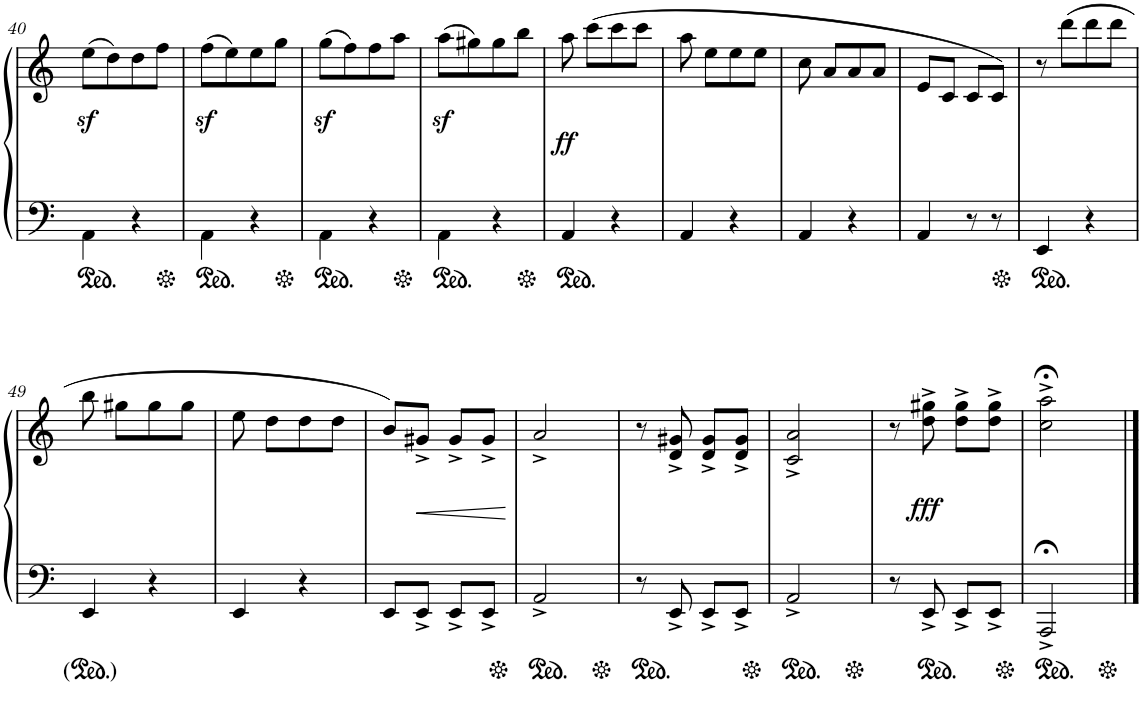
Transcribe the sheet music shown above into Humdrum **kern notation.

**kern	**kern	**dynam
*part1	*part1	*part1
*staff2	*staff1	*staff1/2
*I"Piano	*	*
*I'Pno.	*	*
!!LO:PB:g=z
*clefF4	*clefG2	*
*k[]	*k[]	*
*M2/4	*M2/4	*
=40	=40	=40
4AA\	8eez<\L	.
.	8dd\	.
4r	8dd\	.
.	8ff\J	.
=41	=41	=41
4AA\	8ffz<\L	.
.	8ee\	.
4r	8ee\	.
.	8gg\J	.
=42	=42	=42
4AA\	8ggz<\L	.
.	8ff\	.
4r	8ff\	.
.	8aa\J	.
=43	=43	=43
4AA\	8aaz<\L	.
.	8gg#X\	.
4r	8gg#\	.
.	8bb\J	.
=44	=44	=44
!	!	!LO:DY:b
4AA/	8aa\	ff
.	8ccc\L	.
4r	8ccc\	.
.	8ccc\J	.
=45	=45	=45
4AA/	8aa\	.
.	8ee\L	.
4r	8ee\	.
.	8ee\J	.
=46	=46	=46
4AA/	8cc\	.
.	8a/L	.
4r	8a/	.
.	8a/J	.
=47	=47	=47
4AA/	8e/L	.
.	8c/J	.
8r	8c/L	.
8r	8c/J	.
=48	=48	=48
4EE/	8r	.
.	8ddd\L	.
4r	8ddd\	.
.	8ddd\J	.
!!LO:LB:g=z
=49	=49	=49
4EE/	8bb\	.
.	8gg#X\L	.
4r	8gg#\	.
.	8gg#\J	.
=50	=50	=50
4EE/	8ee\	.
.	8dd\L	.
4r	8dd\	.
.	8dd\J	.
=51	=51	=51
8EE/L	8b/L	.
8EE^/J	8g#X^/J	.
8EE^/L	8g#^/L	.
8EE^/J	8g#^/J	.
=52	=52	=52
2AA^/	2a^/	.
=53	=53	=53
8r	8r	.
8EE^/	8d/^ 8g#X/^	.
8EE^/L	8d/^ 8g#/^L	.
8EE^/J	8d/^ 8g#/^J	.
=54	=54	=54
2AA^/	2c/^ 2a/^	.
=55	=55	=55
8r	8r	.
!	!	!LO:DY:b
8EE^/	8dd\^ 8gg#X\^	fff
8EE^/L	8dd\^ 8gg#\^L	.
8EE^/J	8dd\^ 8gg#\^J	.
=56	=56	=56
2AAA;<^/	2cc\;<^ 2aa\;<^	.
=-	=-	=-
*-	*-	*-
